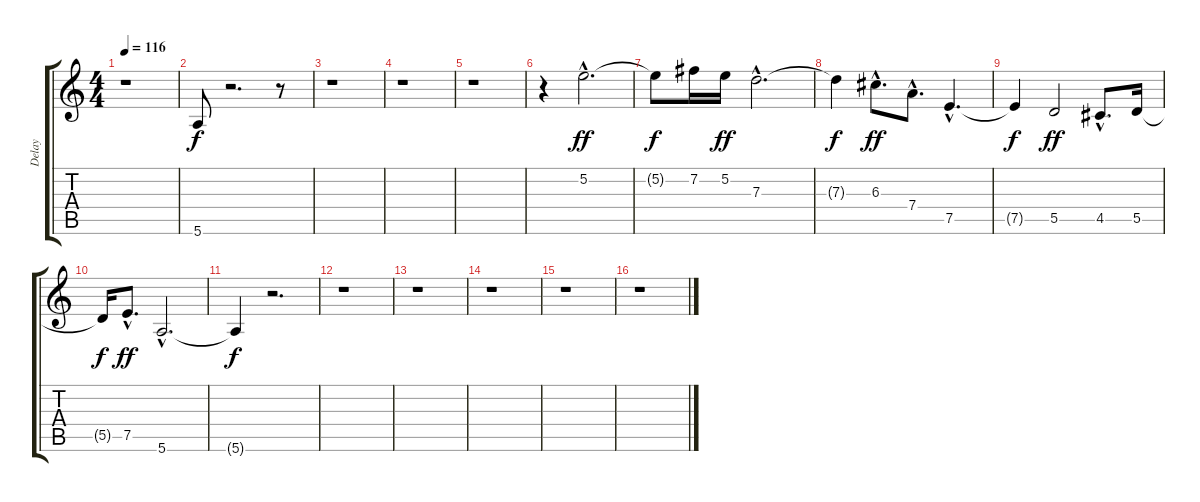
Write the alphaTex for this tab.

\track ("Delay" "Delay") {instrument overdrivenguitar}
\staff {score tabs}
\tuning (E4 B3 G3 D3 A2 E2) {hide}
\ts (4 4)
\tempo 116
\clef g2
\ks c
r.1{dy f instrument overdrivenguitar} |
5.6.8 r.2{d} r.8 |
r.1 |
r.1 |
r.1 |
r.4 5.2{hac}.2{d dy ff} |
5.2{t}.8{dy f} 7.2.16 5.2.16{dy ff} 7.3{hac}.2{d} |
7.3{t}.4{dy f} 6.3{hac}.8{d dy ff} 7.4{hac}.8{d} 7.5{hac}.4{d} |
7.5{t}.4{dy f} 5.5.2{dy ff} 4.5{hac}.8{d} 5.5.16 |
5.5{t}.16{dy f} 7.5{hac}.8{d dy ff} 5.6{hac}.2{d} |
5.6{t}.4{dy f} r.2{d} |
r.1 |
r.1 |
r.1 |
r.1 |
r.1
